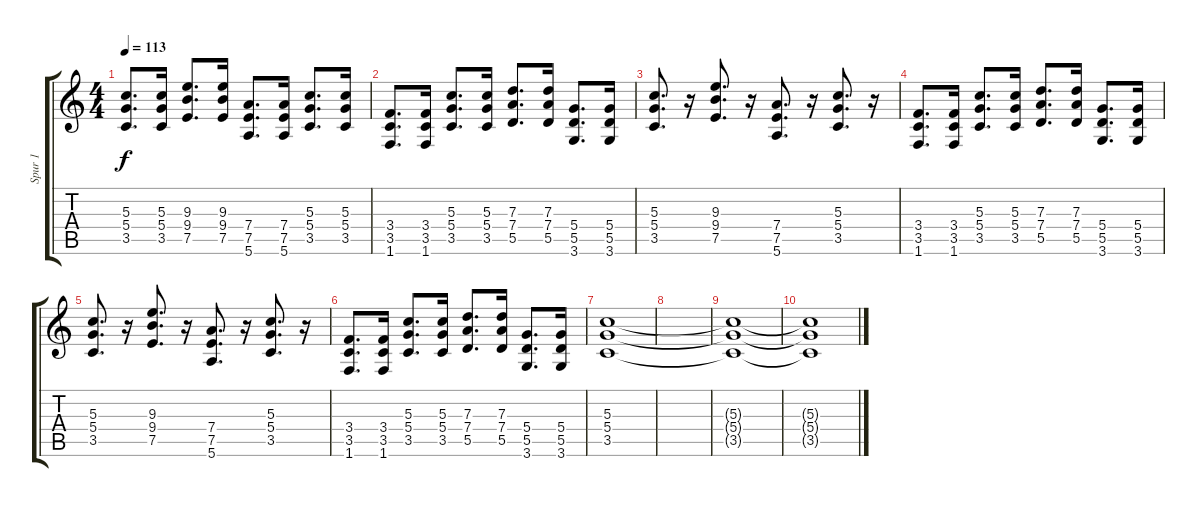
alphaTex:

\track ("Spur 1" "Spur 1") {instrument overdrivenguitar}
\staff {score tabs}
\tuning (E4 B3 G3 D3 A2 E2) {hide}
\ts (4 4)
\tempo 113
\clef g2
\ks c
(5.3 5.4 3.5).8{d dy f} (5.3 5.4 3.5).16 (9.3 9.4 7.5).8{d} (9.3 9.4 7.5).16 (7.4 7.5 5.6).8{d} (7.4 7.5 5.6).16 (5.3 5.4 3.5).8{d} (5.3 5.4 3.5).16 |
(3.4 3.5 1.6).8{d} (3.4 3.5 1.6).16 (5.3 5.4 3.5).8{d} (5.3 5.4 3.5).16 (7.3 7.4 5.5).8{d} (7.3 7.4 5.5).16 (5.4 5.5 3.6).8{d} (5.4 5.5 3.6).16 |
(5.3 5.4 3.5).8{d} r.16 (9.3 9.4 7.5).8{d} r.16 (7.4 7.5 5.6).8{d} r.16 (5.3 5.4 3.5).8{d} r.16 |
(3.4 3.5 1.6).8{d} (3.4 3.5 1.6).16 (5.3 5.4 3.5).8{d} (5.3 5.4 3.5).16 (7.3 7.4 5.5).8{d} (7.3 7.4 5.5).16 (5.4 5.5 3.6).8{d} (5.4 5.5 3.6).16 |
(5.3 5.4 3.5).8{d} r.16 (9.3 9.4 7.5).8{d} r.16 (7.4 7.5 5.6).8{d} r.16 (5.3 5.4 3.5).8{d} r.16 |
(3.4 3.5 1.6).8{d} (3.4 3.5 1.6).16 (5.3 5.4 3.5).8{d} (5.3 5.4 3.5).16 (7.3 7.4 5.5).8{d} (7.3 7.4 5.5).16 (5.4 5.5 3.6).8{d} (5.4 5.5 3.6).16 |
(5.3 5.4 3.5).1 |
|
(5.3{t} 5.4{t} 3.5{t}).1 |
(5.3{t} 5.4{t} 3.5{t}).1
